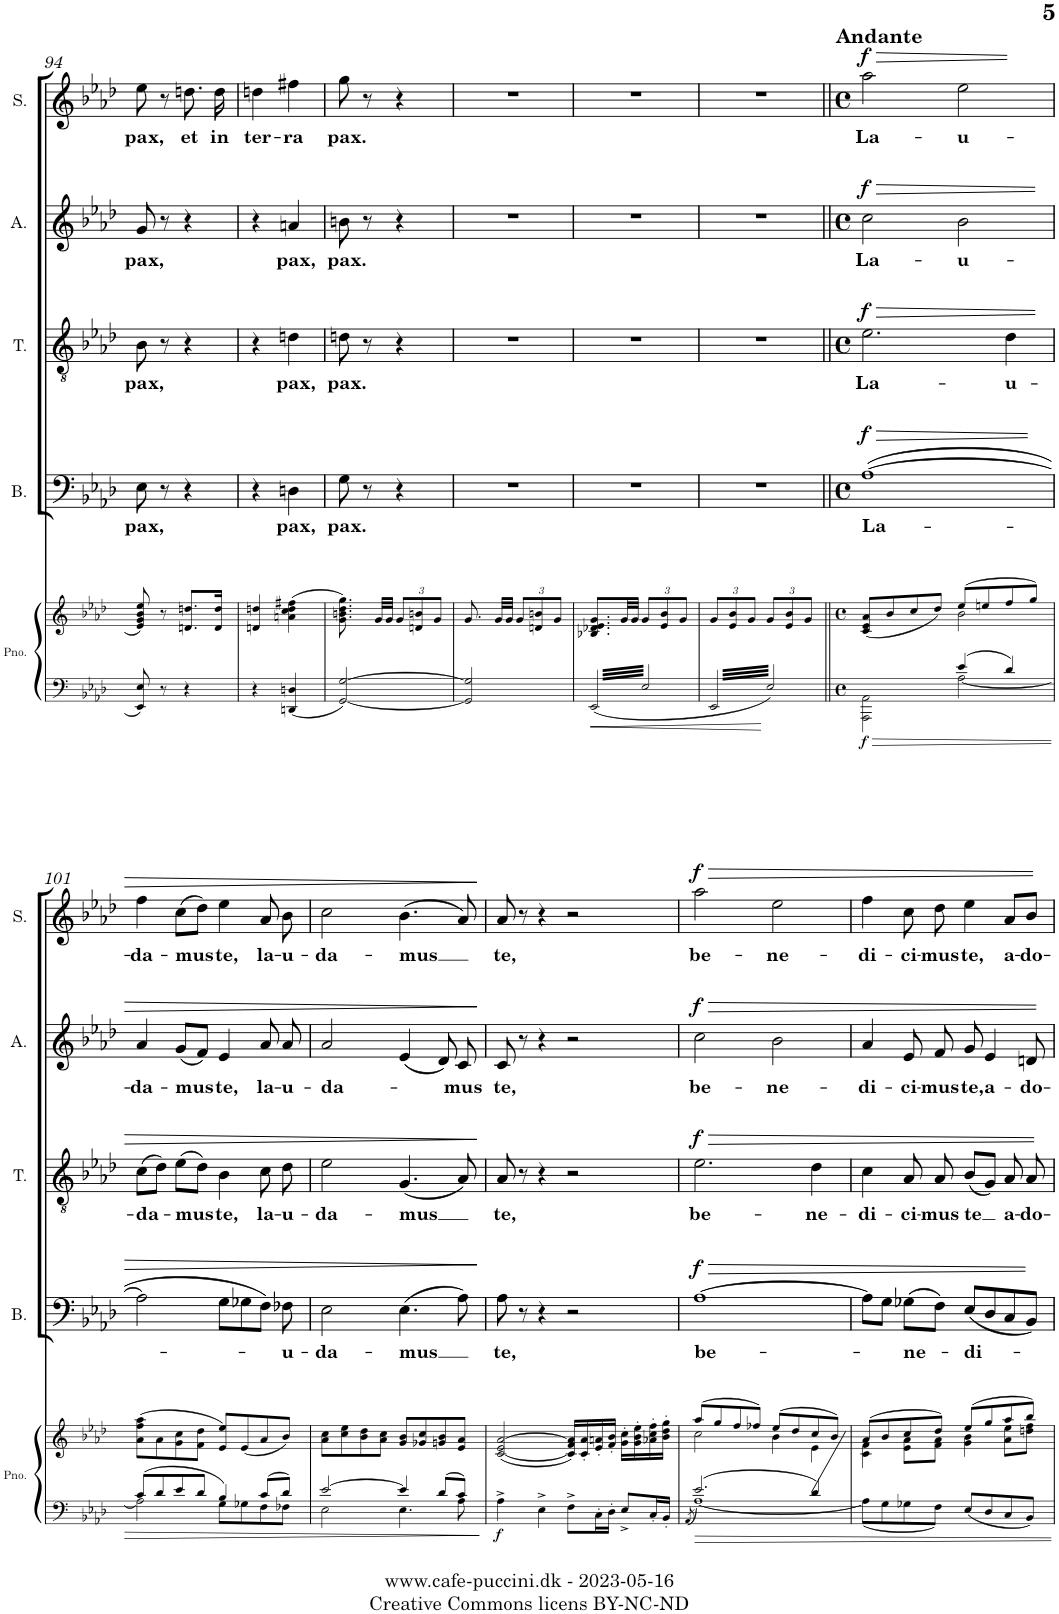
**kern	**kern	**dynam	**kern	**text	**dynam	**kern	**text	**dynam	**kern	**text	**dynam	**kern	**text	**dynam
*part5	*part5	*part5	*part4	*part4	*part4	*part3	*part3	*part3	*part2	*part2	*part2	*part1	*part1	*part1
*staff6	*staff5	*staff5/6	*staff4	*staff4	*staff4	*staff3	*staff3	*staff3	*staff2	*staff2	*staff2	*staff1	*staff1	*staff1
*I"Piano	*	*	*I"Bass	*	*	*I"Tenor	*	*	*I"Alto	*	*	*I"Soprano	*	*
*I'Pno.	*	*	*I'B.	*	*	*I'T.	*	*	*I'A.	*	*	*I'S.	*	*
!!LO:PB:g=z
*clefF4	*clefG2	*	*clefF4	*	*	*clefGv2	*	*	*clefG2	*	*	*clefG2	*	*
*k[b-e-a-d-]	*k[b-e-a-d-]	*	*k[b-e-a-d-]	*	*	*k[b-e-a-d-]	*	*	*k[b-e-a-d-]	*	*	*k[b-e-a-d-]	*	*
*M2/4	*M2/4	*	*M2/4	*	*	*M2/4	*	*	*M2/4	*	*	*M2/4	*	*
=94	=94	=94	=94	=94	=94	=94	=94	=94	=94	=94	=94	=94	=94	=94
!	!	!	!	!LO:LY:b	!	!	!LO:LY:b	!	!	!LO:LY:b	!	!	!LO:LY:b	!
8EE-/ 8E-/	8e-/ 8g/ 8b-/ 8ee-/	.	8E-\	pax,	.	8B-\	pax,	.	8g/	pax,	.	8ee-\	pax,	.
8r	8r	.	8r	.	.	8r	.	.	8r	.	.	8r	.	.
!	!	!	!	!	!	!	!	!	!	!	!	!	!LO:LY:b	!
4r	8.dn/ 8.ddn/L	.	4r	.	.	4r	.	.	4r	.	.	8.ddn\	et	.
!	!	!	!	!	!	!	!	!	!	!	!	!	!LO:LY:b	!
.	16d/ 16dd/Jk	.	.	.	.	.	.	.	.	.	.	16dd\	in	.
=95	=95	=95	=95	=95	=95	=95	=95	=95	=95	=95	=95	=95	=95	=95
!	!	!	!	!	!	!	!	!	!	!	!	!	!LO:LY:b	!
4r	4dn/ 4ddn/	.	4r	.	.	4r	.	.	4r	.	.	4ddn\	ter-	.
!	!	!	!	!LO:LY:b	!	!	!LO:LY:b	!	!	!LO:LY:b	!	!	!LO:LY:b	!
4DDn/ 4Dn/	(4an\ 4cc\ 4dd\ 4ff#X\	.	4Dn\	pax,	.	4dn\	pax,	.	4an/	pax,	.	4ff#X\	-ra	.
=96	=96	=96	=96	=96	=96	=96	=96	=96	=96	=96	=96	=96	=96	=96
!	!	!	!	!LO:LY:b	!	!	!LO:LY:b	!	!	!LO:LY:b	!	!	!LO:LY:b	!
[2GG/ [2G/	8.g\ 8.bn\ 8.dd-\ 8.gg\)	.	8G\	pax.	.	8dn\	pax.	.	8bn\	pax.	.	8gg\	pax.	.
.	.	.	8r	.	.	8r	.	.	8r	.	.	8r	.	.
.	32g/LLL	.	.	.	.	.	.	.	.	.	.	.	.	.
.	32g/JJJ	.	.	.	.	.	.	.	.	.	.	.	.	.
*	*Xbrackettup	*	*	*	*	*	*	*	*	*	*	*	*	*
.	12g/L	.	4r	.	.	4r	.	.	4r	.	.	4r	.	.
.	12dn/ 12bn/	.	.	.	.	.	.	.	.	.	.	.	.	.
.	12g/J	.	.	.	.	.	.	.	.	.	.	.	.	.
=97	=97	=97	=97	=97	=97	=97	=97	=97	=97	=97	=97	=97	=97	=97
2GG/] 2G/]	8.g/	.	2r	.	.	2r	.	.	2r	.	.	2r	.	.
.	32g/LLL	.	.	.	.	.	.	.	.	.	.	.	.	.
.	32g/JJJ	.	.	.	.	.	.	.	.	.	.	.	.	.
.	12g/L	.	.	.	.	.	.	.	.	.	.	.	.	.
.	12dn/ 12bn/	.	.	.	.	.	.	.	.	.	.	.	.	.
.	12g/J	.	.	.	.	.	.	.	.	.	.	.	.	.
=98	=98	=98	=98	=98	=98	=98	=98	=98	=98	=98	=98	=98	=98	=98
6.EE-/	8.B-X/ 8.d-X/ 8.e-/ 8.g/L	.	2r	.	.	2r	.	.	2r	.	.	2r	.	.
.	32g/LL	.	.	.	.	.	.	.	.	.	.	.	.	.
.	32g/JJJ	.	.	.	.	.	.	.	.	.	.	.	.	.
6.E-/	12g/L	.	.	.	.	.	.	.	.	.	.	.	.	.
.	12e-/ 12b-/	.	.	.	.	.	.	.	.	.	.	.	.	.
.	12g/J	.	.	.	.	.	.	.	.	.	.	.	.	.
=99	=99	=99	=99	=99	=99	=99	=99	=99	=99	=99	=99	=99	=99	=99
6.EE-/	12g/L	.	2r	.	.	2r	.	.	2r	.	.	2r	.	.
.	12e-/ 12b-/	.	.	.	.	.	.	.	.	.	.	.	.	.
.	12g/J	.	.	.	.	.	.	.	.	.	.	.	.	.
6.E-/	12g/L	.	.	.	.	.	.	.	.	.	.	.	.	.
.	12e-/ 12b-/	.	.	.	.	.	.	.	.	.	.	.	.	.
.	12g/J	.	.	.	.	.	.	.	.	.	.	.	.	.
=100||	=100||	=100||	=100||	=100||	=100||	=100||	=100||	=100||	=100||	=100||	=100||	=100||	=100||	=100||
*M4/4	*M4/4	*	*M4/4	*	*	*M4/4	*	*	*M4/4	*	*	*M4/4	*	*
*met(c)	*met(c)	*	*met(c)	*	*	*met(c)	*	*	*met(c)	*	*	*met(c)	*	*
*^	*^	*	*	*	*	*	*	*	*	*	*	*	*	*
!	!	!	!	!LO:DY:b=2	!	!LO:LY:b	!LO:HP:b	!	!LO:LY:b	!LO:HP:b	!	!LO:LY:b	!LO:HP:b	!	!LO:LY:b	!LO:HP:b
!	!	!	!	!	!	!	!LO:DY:n=1:a	!	!	!LO:DY:n=1:a	!	!	!LO:DY:n=1:a	!	!	!LO:DY:n=1:a
2ryy	2AAA-\ 2AA-\	(8c/ 8e-/ 8a-/L	2ryy	f	([1A-	La-	> f	2.e-\	La-	> f	2cc\	La-	> f	2aa-\	La-	> f
.	.	8b-/	.	.	.	.	.	.	.	.	.	.	.	.	.	.
.	.	8cc/	.	.	.	.	.	.	.	.	.	.	.	.	.	.
.	.	8dd-/J)	.	.	.	.	.	.	.	.	.	.	.	.	.	.
!	!	!	!	!	!	!	!	!	!	!	!	!LO:LY:b	!	!	!LO:LY:b	!
4e-/	[2A-\	(8ee-/L	2b-\	.	.	.	.	.	.	.	2b-\	-u-	.	2ee-\	-u-	.
.	.	8een/	.	.	.	.	.	.	.	.	.	.	.	.	.	.
!	!	!	!	!	!	!	!	!	!LO:LY:b	!	!	!	!	!	!	!
4d-/	.	8ff/	.	.	.	.	.	4d-\	-u-	.	.	.	.	.	.	.
.	.	8gg/J)	.	.	.	.	.	.	.	.	.	.	.	.	.	.
*	*	*v	*v	*	*	*	*	*	*	*	*	*	*	*	*	*
!!LO:LB:g=z
=101	=101	=101	=101	=101	=101	=101	=101	=101	=101	=101	=101	=101	=101	=101	=101
!	!	!	!	!	!	!	!	!LO:LY:b	!	!	!LO:LY:b	!	!	!LO:LY:b	!
8c/L	2A-\]	(8a-\ 8ff\ 8aa-\L	.	2A-\]	.	.	(8c\L	-da-	.	4a-/	-da-	.	4ff\	-da-	.
8d-/	.	8a-\	.	.	.	.	8d-\J)	.	.	.	.	.	.	.	.
!	!	!	!	!	!	!	!	!LO:LY:b	!	!	!LO:LY:b	!	!	!LO:LY:b	!
8e-/	.	8g\ 8cc\	.	.	.	.	(8e-\L	-mus	.	(8g/L	-mus	.	(8cc\L	-mus	.
8d-/J	.	8f\ 8dd-\J	.	.	.	.	8d-\J)	.	.	8f/J)	.	.	8dd-\J)	.	.
!	!	!	!	!	!	!	!	!LO:LY:b	!	!	!LO:LY:b	!	!	!LO:LY:b	!
4B-/	8G\L	8e-/ 8ee-/L)	.	8G\L	.	.	4B-\	te,	.	4e-/	te,	.	4ee-\	te,	.
.	8G-X\	(8e-/	.	8G-X\	.	.	.	.	.	.	.	.	.	.	.
!	!	!	!	!	!	!	!	!LO:LY:b	!	!	!LO:LY:b	!	!	!LO:LY:b	!
8c/L	8F\	8a-/	.	8F\J)	.	.	8c\	la-	.	8a-/	la-	.	8a-/	la-	.
!	!	!	!	!	!LO:LY:b	!	!	!LO:LY:b	!	!	!LO:LY:b	!	!	!LO:LY:b	!
8d-/J	8F-X\J	8b-/J)	.	8F-X\	-u-	.	8d-\	-u-	.	8a-/	-u-	.	8b-\	-u-	.
=102	=102	=102	=102	=102	=102	=102	=102	=102	=102	=102	=102	=102	=102	=102	=102
!	!	!	!	!	!LO:LY:b	!	!	!LO:LY:b	!	!	!LO:LY:b	!	!	!LO:LY:b	!
[2e-/	2E-\	8a-\ 8cc\L	.	2E-\	-da-	.	2e-\	-da-	.	2a-/	-da-	.	2cc\	-da-	.
.	.	8cc\ 8ee-\	.	.	.	.	.	.	.	.	.	.	.	.	.
.	.	8b-\ 8dd-\	.	.	.	.	.	.	.	.	.	.	.	.	.
.	.	8a-\ 8cc\J	.	.	.	.	.	.	.	.	.	.	.	.	.
!	!	!	!	!	!LO:LY:b	!	!	!LO:LY:b	!	!	!	!	!	!LO:LY:b	!
4e-/]	4.E-\	8g/ 8b-/L	.	(4.E-\	-mus	.	(4.G/	-mus	.	(4e-/	.	.	(4.b-\	-mus	.
.	.	8g-X/ 8cc/	.	.	.	.	.	.	.	.	.	.	.	.	.
8d-/L	.	8gn/ 8b-/	.	.	.	.	.	.	.	8d-/)	.	.	.	.	.
!	!	!	!	!	!	!	!	!	!	!	!LO:LY:b	!	!	!	!
8c/J	8A-\	8e-/ 8a-/J	.	8A-\)	.	.	8A-/)	.	.	8c/	-mus	.	8a-/)	.	.
*v	*v	*	*	*	*	*	*	*	*	*	*	*	*	*	*
.	.	.	.	.	]	.	.	]	.	.	]	.	.	]
=103	=103	=103	=103	=103	=103	=103	=103	=103	=103	=103	=103	=103	=103	=103
!	!	!LO:DY:b=2	!	!LO:LY:b	!	!	!LO:LY:b	!	!	!LO:LY:b	!	!	!LO:LY:b	!
4A-^\	(<[2c/ 2e-/ [2a-/	f	8A-\	te,	.	8A-/	te,	.	8c/	te,	.	8a-/	te,	.
.	.	.	8r	.	.	8r	.	.	8r	.	.	8r	.	.
4E-^\	.	.	4r	.	.	4r	.	.	4r	.	.	4r	.	.
8F^\L	16c/] 16f/ 16a-/]LL)	.	2r	.	.	2r	.	.	2r	.	.	2r	.	.
.	16c/' 16a-/'	.	.	.	.	.	.	.	.	.	.	.	.	.
16C'\L	16e-/' 16an/'	.	.	.	.	.	.	.	.	.	.	.	.	.
16D-'\JJ	16f/' 16b-/'JJ	.	.	.	.	.	.	.	.	.	.	.	.	.
8E-^/L	16g\' 16cc\'LL	.	.	.	.	.	.	.	.	.	.	.	.	.
.	16g\' 16b-\' 16ee-\'	.	.	.	.	.	.	.	.	.	.	.	.	.
16C'/L	16a-X\' 16cc\' 16ff\'	.	.	.	.	.	.	.	.	.	.	.	.	.
16BB-'/JJ	16b-\' 16dd-\' 16gg\'JJ	.	.	.	.	.	.	.	.	.	.	.	.	.
=104	=104	=104	=104	=104	=104	=104	=104	=104	=104	=104	=104	=104	=104	=104
*^	*	*	*	*	*	*	*	*	*	*	*	*	*	*
.	8qAA-/	.	.	.	.	.	.	.	.	.	.	.	.	.	.
*	*	*^	*	*	*	*	*	*	*	*	*	*	*	*	*
!	!	!	!	!	!	!LO:LY:b	!LO:DY:a	!	!LO:LY:b	!LO:DY:a	!	!LO:LY:b	!LO:DY:a	!	!LO:LY:b	!LO:DY:a
2.e-/	[1A-	(8aa-/L	2cc\	.	[1A-	be-	f	2.e-\	be-	f	2cc\	be-	f	2aa-\	be-	f
.	.	8gg/	.	.	.	.	.	.	.	.	.	.	.	.	.	.
.	.	8ff/	.	.	.	.	.	.	.	.	.	.	.	.	.	.
.	.	8ff-X/J)	.	.	.	.	.	.	.	.	.	.	.	.	.	.
!	!	!	!	!	!	!	!	!	!	!	!	!LO:LY:b	!	!	!LO:LY:b	!
.	.	(8ee-/L	4b-\	.	.	.	.	.	.	.	2b-\	-ne-	.	2ee-\	-ne-	.
.	.	8dd-/	.	.	.	.	.	.	.	.	.	.	.	.	.	.
!	!	!	!	!	!	!	!	!	!LO:LY:b	!	!	!	!	!	!	!
4d-/	.	8cc/	4e-\	.	.	.	.	4d-\	-ne-	.	.	.	.	.	.	.
.	.	8b-/J)	.	.	.	.	.	.	.	.	.	.	.	.	.	.
=105	=105	=105	=105	=105	=105	=105	=105	=105	=105	=105	=105	=105	=105	=105	=105	=105
!	!	!	!	!	!	!	!	!	!LO:LY:b	!	!	!LO:LY:b	!	!	!LO:LY:b	!
1ryy	8A-\L]	(8a-/L	4c\ 4f\	.	8A-\L]	.	.	4c\	-di-	.	4a-/	-di-	.	4ff\	-di-	.
.	8G\	8b-/	.	.	8G\J	.	.	.	.	.	.	.	.	.	.	.
!	!	!	!	!	!	!LO:LY:b	!	!	!LO:LY:b	!	!	!LO:LY:b	!	!	!LO:LY:b	!
.	8G-X\	8cc/	8e-\ 8a-\L	.	(8G-X\L	-ne-	.	8A-/	-ci-	.	8e-/	-ci-	.	8cc\	-ci-	.
!	!	!	!	!	!	!	!	!	!LO:LY:b	!	!	!LO:LY:b	!	!	!LO:LY:b	!
.	8F\J	8dd-/J)	8f\ 8a-\J	.	8F\J)	.	.	8A-/	-mus	.	8f/	-mus	.	8dd-\	-mus	.
!	!	!	!	!	!	!LO:LY:b	!	!	!LO:LY:b	!	!	!LO:LY:b	!	!	!LO:LY:b	!
.	8E-/L	(8ee-/L	4g\ 4b-\	.	(8E-/L	-di-	.	(8B-/L	te	.	8g/	te,	.	4ee-\	te,	.
!	!	!	!	!	!	!	!	!	!	!	!	!LO:LY:b	!	!	!	!
.	8D-/	8gg/	.	.	8D-/	.	.	8G/J)	.	.	4e-/	a-	.	.	.	.
!	!	!	!	!	!	!	!	!	!LO:LY:b	!	!	!	!	!	!LO:LY:b	!
.	8C/	8aa-/	8a-\ 8ee-\L	.	8C/	.	.	8A-/	a-	.	.	.	.	8a-/L	a-	.
!	!	!	!	!	!	!	!	!	!LO:LY:b	!	!	!LO:LY:b	!	!	!LO:LY:b	!
.	8BB-/J	8bb-/J)	8ddn\ 8ff\J	.	8BB-/J)	.	.	8A-/	-do-	.	8dn/	-do-	.	8b-/J	-do-	.
*v	*v	*	*	*	*	*	*	*	*	*	*	*	*	*	*	*
*	*v	*v	*	*	*	*	*	*	*	*	*	*	*	*	*
=	=	=	=	=	=	=	=	=	=	=	=	=	=	=
*-	*-	*-	*-	*-	*-	*-	*-	*-	*-	*-	*-	*-	*-	*-
